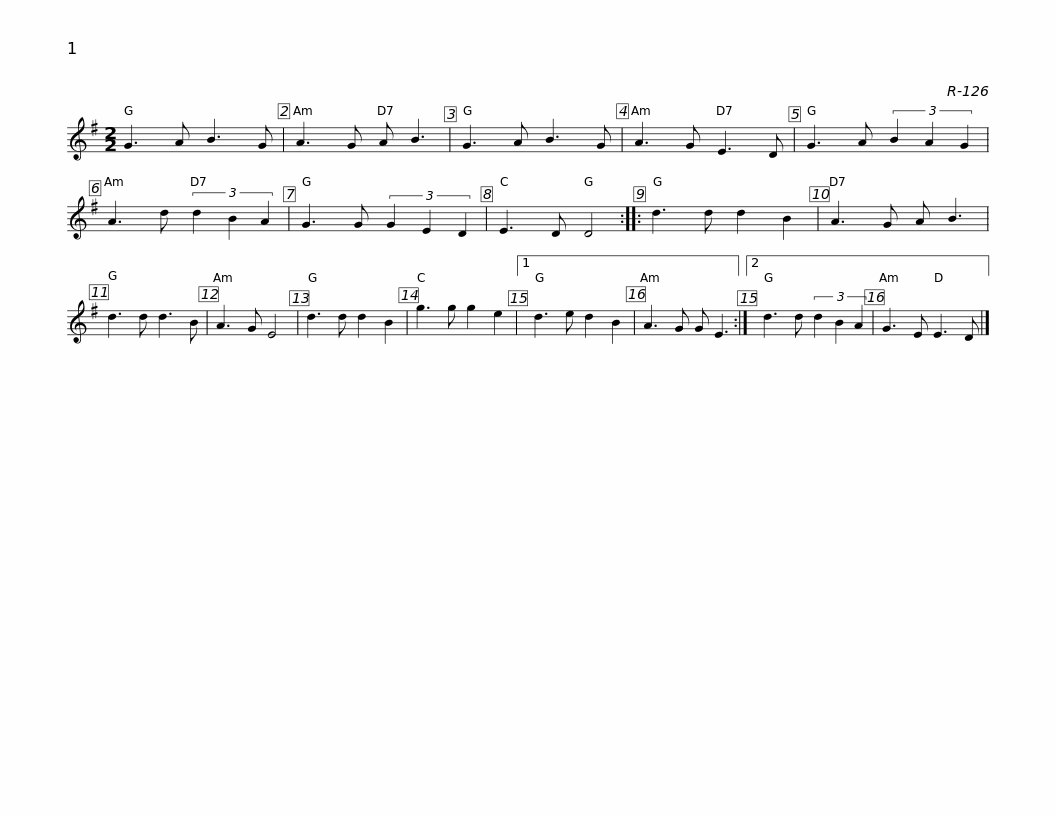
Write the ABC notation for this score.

X:1
L:1/8
M:2/2
I:linebreak $
K:G
V:1 treble
V:1
 G3 A B3 G | A3 G A B3 | G3 A B3 G | A3 G E3 D | G3 A (3B2 A2 G2 | %5
 A3 d (3d2 B2 A2 | G3 G (3G2 E2 D2 |$ E3 D D4 :: d3 d d2 B2 | A3 G A B3 | %10
 d3 d d3 B | A3 G E4 | d3 d d2 B2 | g3 g g2 e2 |1 d3 e d2 B2 |$ %15
 A3 G G E3 :|2 d3 d (3d2 B2 A2 | G3 E E3 D |] %18
